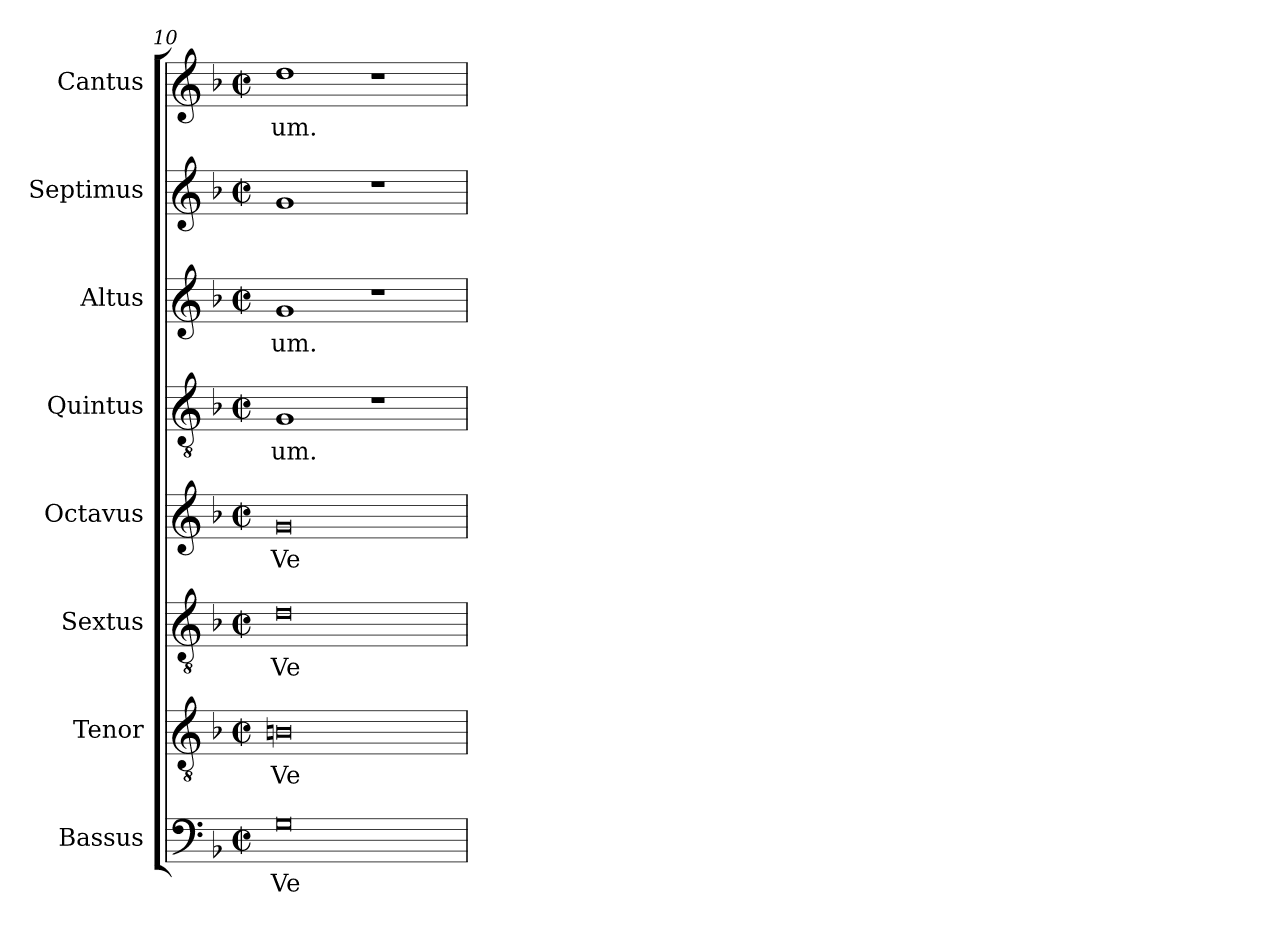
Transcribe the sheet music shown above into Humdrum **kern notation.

**kern	**text	**kern	**text	**kern	**text	**kern	**text	**kern	**text	**kern	**text	**kern	**kern	**text
*part8	*part8	*part7	*part7	*part6	*part6	*part5	*part5	*part4	*part4	*part3	*part3	*part2	*part1	*part1
*staff8	*staff8	*staff7	*staff7	*staff6	*staff6	*staff5	*staff5	*staff4	*staff4	*staff3	*staff3	*staff2	*staff1	*staff1
*I"Bassus	*	*I"Tenor	*	*I"Sextus	*	*I"Octavus	*	*I"Quintus	*	*I"Altus	*	*I"Septimus	*I"Cantus	*
*clefF4	*	*clefGv2	*	*clefGv2	*	*clefG2	*	*clefGv2	*	*clefG2	*	*clefG2	*clefG2	*
*k[b-]	*	*k[b-]	*	*k[b-]	*	*k[b-]	*	*k[b-]	*	*k[b-]	*	*k[b-]	*k[b-]	*
*F:	*	*F:	*	*F:	*	*F:	*	*F:	*	*F:	*	*F:	*F:	*
*M2/2	*	*M2/2	*	*M2/2	*	*M2/2	*	*M2/2	*	*M2/2	*	*M2/2	*M2/2	*
*met(c|)	*	*met(c|)	*	*met(c|)	*	*met(c|)	*	*met(c|)	*	*met(c|)	*	*met(c|)	*met(c|)	*
=10	=10	=10	=10	=10	=10	=10	=10	=10	=10	=10	=10	=10	=10	=10
!	!LO:LY:b:cj	!	!LO:LY:b:cj	!	!LO:LY:b:cj	!	!LO:LY:b:cj	!	!LO:LY:b:cj	!	!LO:LY:b:cj	!	!	!LO:LY:b:cj
0G	Ve	0Bn	Ve	0d	Ve	0g	Ve	1G	um.	1g	um.	1g	1dd	um.
.	.	.	.	.	.	.	.	1r	.	1r	.	1r	1r	.
=	=	=	=	=	=	=	=	=	=	=	=	=	=	=
*-	*-	*-	*-	*-	*-	*-	*-	*-	*-	*-	*-	*-	*-	*-
